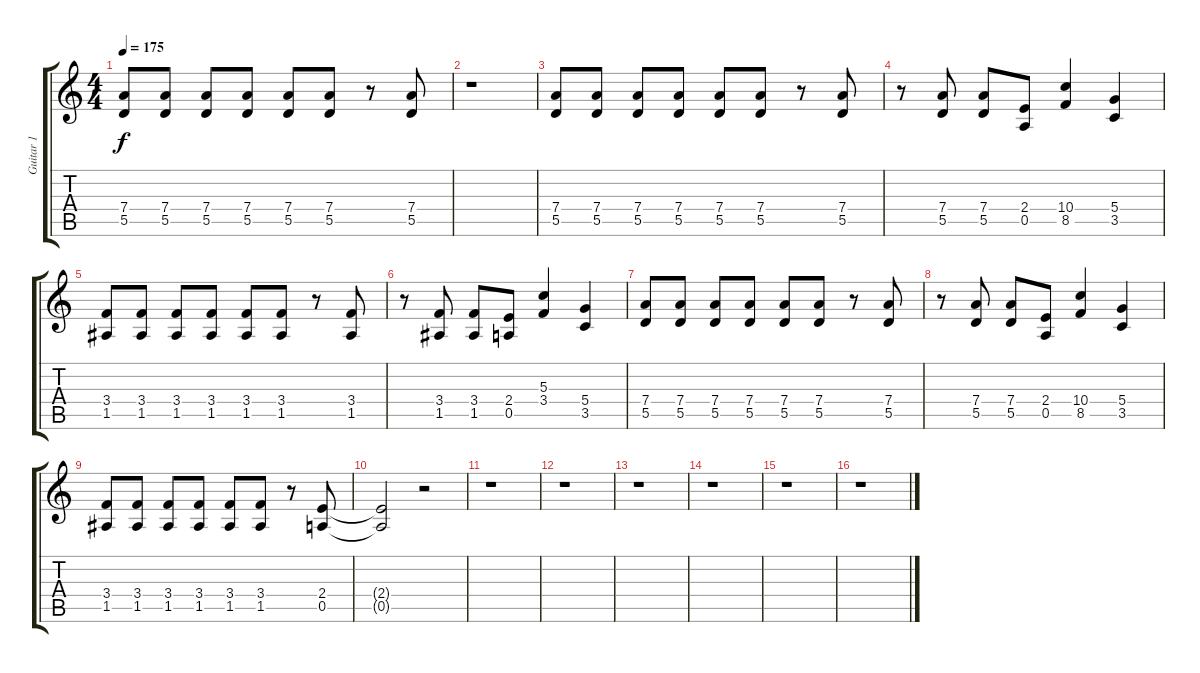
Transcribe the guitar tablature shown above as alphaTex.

\track ("Guitar 1" "Guitar 1") {instrument overdrivenguitar}
\staff {score tabs}
\tuning (E4 B3 G3 D3 A2 E2) {hide}
\ts (4 4)
\tempo 175
\clef g2
\ks c
(7.4 5.5).8{dy f instrument overdrivenguitar} (7.4 5.5).8 (7.4 5.5).8 (7.4 5.5).8 (7.4 5.5).8 (7.4 5.5).8 r.8 (7.4 5.5).8 |
r.1 |
(7.4 5.5).8 (7.4 5.5).8 (7.4 5.5).8 (7.4 5.5).8 (7.4 5.5).8 (7.4 5.5).8 r.8 (7.4 5.5).8 |
r.8 (7.4 5.5).8 (7.4 5.5).8 (2.4 0.5).8 (10.4 8.5).4 (5.4 3.5).4 |
(3.4 1.5).8 (3.4 1.5).8 (3.4 1.5).8 (3.4 1.5).8 (3.4 1.5).8 (3.4 1.5).8 r.8 (3.4 1.5).8 |
r.8 (3.4 1.5).8 (3.4 1.5).8 (2.4 0.5).8 (5.3 3.4).4 (5.4 3.5).4 |
(7.4 5.5).8 (7.4 5.5).8 (7.4 5.5).8 (7.4 5.5).8 (7.4 5.5).8 (7.4 5.5).8 r.8 (7.4 5.5).8 |
r.8 (7.4 5.5).8 (7.4 5.5).8 (2.4 0.5).8 (10.4 8.5).4 (5.4 3.5).4 |
(3.4 1.5).8 (3.4 1.5).8 (3.4 1.5).8 (3.4 1.5).8 (3.4 1.5).8 (3.4 1.5).8 r.8 (2.4 0.5).8 |
(2.4{t} 0.5{t}).2 r.2 |
r.1 |
r.1 |
r.1 |
r.1 |
r.1 |
r.1
